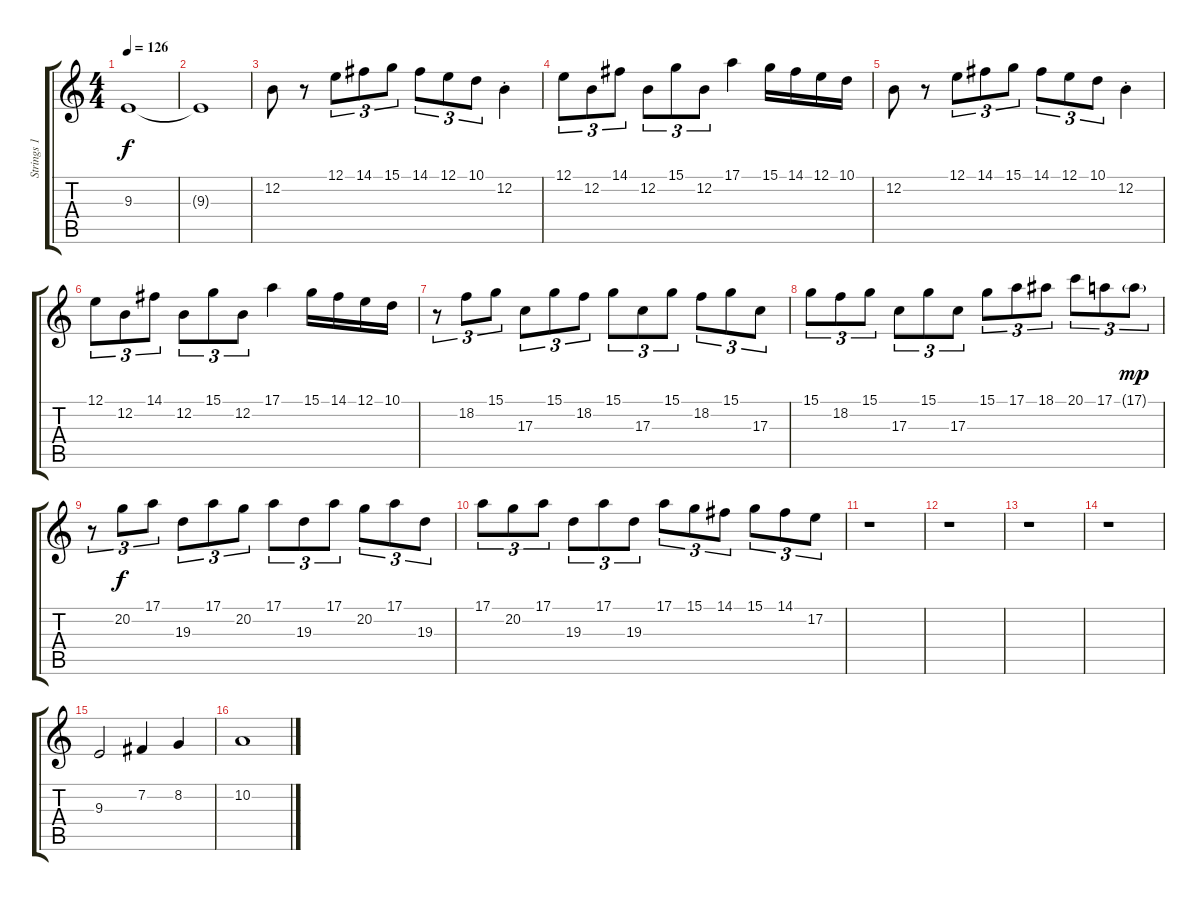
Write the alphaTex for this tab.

\track ("Strings 1" "Strings 1") {instrument stringensemble1}
\staff {score tabs}
\tuning (E4 B3 G3 D3 A2 E2) {hide}
\ts (4 4)
\tempo 126
\clef g2
\ks c
9.3.1{dy f} |
9.3{t}.1 |
12.2.8 r.8 12.1.8{tu (3 2)} 14.1.8{tu (3 2)} 15.1.8{tu (3 2)} 14.1.8{tu (3 2)} 12.1.8{tu (3 2)} 10.1.8{tu (3 2)} 12.2{st}.4 |
12.1.8{tu (3 2)} 12.2.8{tu (3 2)} 14.1.8{tu (3 2)} 12.2.8{tu (3 2)} 15.1.8{tu (3 2)} 12.2.8{tu (3 2)} 17.1.4 15.1.16 14.1.16 12.1.16 10.1.16 |
12.2.8 r.8 12.1.8{tu (3 2)} 14.1.8{tu (3 2)} 15.1.8{tu (3 2)} 14.1.8{tu (3 2)} 12.1.8{tu (3 2)} 10.1.8{tu (3 2)} 12.2{st}.4 |
12.1.8{tu (3 2)} 12.2.8{tu (3 2)} 14.1.8{tu (3 2)} 12.2.8{tu (3 2)} 15.1.8{tu (3 2)} 12.2.8{tu (3 2)} 17.1.4 15.1.16 14.1.16 12.1.16 10.1.16 |
r.8{tu (3 2)} 18.2.8{tu (3 2)} 15.1.8{tu (3 2)} 17.3.8{tu (3 2)} 15.1.8{tu (3 2)} 18.2.8{tu (3 2)} 15.1.8{tu (3 2)} 17.3.8{tu (3 2)} 15.1.8{tu (3 2)} 18.2.8{tu (3 2)} 15.1.8{tu (3 2)} 17.3.8{tu (3 2)} |
15.1.8{tu (3 2)} 18.2.8{tu (3 2)} 15.1.8{tu (3 2)} 17.3.8{tu (3 2)} 15.1.8{tu (3 2)} 17.3.8{tu (3 2)} 15.1.8{tu (3 2)} 17.1.8{tu (3 2)} 18.1.8{tu (3 2)} 20.1.8{tu (3 2)} 17.1.8{tu (3 2)} 17.1{g}.8{tu (3 2) dy mp} |
r.8{tu (3 2)} 20.2.8{tu (3 2) dy f} 17.1.8{tu (3 2)} 19.3.8{tu (3 2)} 17.1.8{tu (3 2)} 20.2.8{tu (3 2)} 17.1.8{tu (3 2)} 19.3.8{tu (3 2)} 17.1.8{tu (3 2)} 20.2.8{tu (3 2)} 17.1.8{tu (3 2)} 19.3.8{tu (3 2)} |
17.1.8{tu (3 2)} 20.2.8{tu (3 2)} 17.1.8{tu (3 2)} 19.3.8{tu (3 2)} 17.1.8{tu (3 2)} 19.3.8{tu (3 2)} 17.1.8{tu (3 2)} 15.1.8{tu (3 2)} 14.1.8{tu (3 2)} 15.1.8{tu (3 2)} 14.1.8{tu (3 2)} 17.2.8{tu (3 2)} |
r.1 |
r.1 |
r.1 |
r.1 |
9.3.2{volume 10} 7.2.4 8.2.4 |
10.2.1
